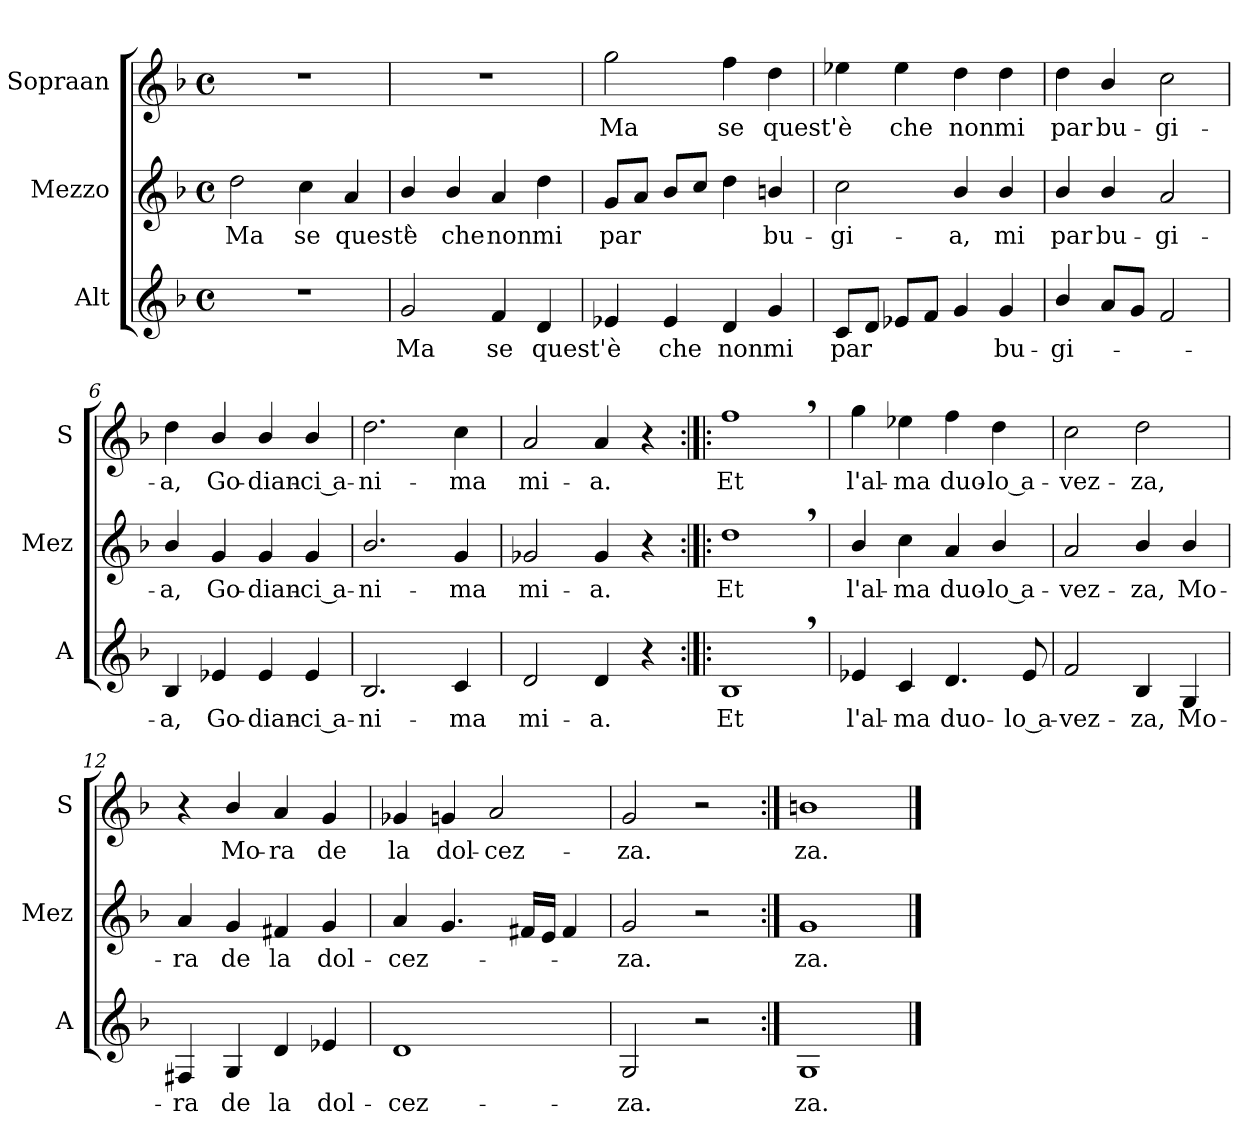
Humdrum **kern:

**kern	**text	**kern	**text	**kern	**text
*part3	*part3	*part2	*part2	*part1	*part1
*staff3	*staff3	*staff2	*staff2	*staff1	*staff1
*I"Alt	*	*I"Mezzo	*	*I"Sopraan	*
*I'A	*	*I'Mez	*	*I'S	*
*clefG2	*	*clefG2	*	*clefG2	*
*k[b-]	*	*k[b-]	*	*k[b-]	*
*F:	*	*F:	*	*F:	*
*M4/4	*	*M4/4	*	*M4/4	*
*met(c)	*	*met(c)	*	*met(c)	*
=1	=1	=1	=1	=1	=1
!	!	!	!LO:LY:b	!	!
1r	.	2dd\	-Ma	1r	.
!	!	!	!LO:LY:b	!	!
.	.	4cc\	se	.	.
!	!	!	!LO:LY:b	!	!
.	.	4a/	quest'	.	.
=2	=2	=2	=2	=2	=2
!	!LO:LY:b	!	!LO:LY:b	!	!
2g/	-Ma	4b-/	-è	1r	.
!	!	!	!LO:LY:b	!	!
.	.	4b-/	che	.	.
!	!LO:LY:b	!	!LO:LY:b	!	!
4f/	se	4a/	-non	.	.
!	!LO:LY:b	!	!LO:LY:b	!	!
4d/	quest'	4dd\	mi	.	.
=3	=3	=3	=3	=3	=3
!	!LO:LY:b	!	!LO:LY:b	!	!LO:LY:b
4e-X/	-è	8g/L	-par	2gg\	-Ma
.	.	8a/J	.	.	.
!	!LO:LY:b	!	!	!	!
4e-/	che	8b-/L	.	.	.
.	.	8cc/J	.	.	.
!	!LO:LY:b	!	!	!	!LO:LY:b
4d/	-non	4dd\	.	4ff\	se
!	!LO:LY:b	!	!LO:LY:b	!	!LO:LY:b
4g/	mi	4bn/	bu-	4dd\	quest'
!!LO:LB:g=z
=4	=4	=4	=4	=4	=4
!	!LO:LY:b	!	!LO:LY:b	!	!LO:LY:b
8c/L	-par	2cc\	-gi-	4ee-X\	-è
8d/J	.	.	.	.	.
!	!	!	!	!	!LO:LY:b
8e-X/L	.	.	.	4ee-\	che
8f/J	.	.	.	.	.
!	!	!	!LO:LY:b	!	!LO:LY:b
4g/	.	4b-/	a,	4dd\	-non
!	!LO:LY:b	!	!LO:LY:b	!	!LO:LY:b
4g/	bu-	4b-/	mi	4dd\	mi
=5	=5	=5	=5	=5	=5
!	!LO:LY:b	!	!LO:LY:b	!	!LO:LY:b
4b-/	-gi-	4b-/	-par	4dd\	-par
!	!	!	!LO:LY:b	!	!LO:LY:b
8a/L	.	4b-/	bu-	4b-/	bu-
8g/J	.	.	.	.	.
!	!	!	!LO:LY:b	!	!LO:LY:b
2f/	.	2a/	-gi-	2cc\	-gi-
=6	=6	=6	=6	=6	=6
!	!LO:LY:b	!	!LO:LY:b	!	!LO:LY:b
4B-/	a,	4b-/	a,	4dd\	a,
!	!LO:LY:b	!	!LO:LY:b	!	!LO:LY:b
4e-X/	-Go-	4g/	-Go-	4b-/	-Go-
!	!LO:LY:b	!	!LO:LY:b	!	!LO:LY:b
4e-/	-dian-	4g/	-dian-	4b-/	-dian-
!	!LO:LY:b	!	!LO:LY:b	!	!LO:LY:b
4e-/	ci a-	4g/	ci a-	4b-/	ci a-
=7	=7	=7	=7	=7	=7
!	!LO:LY:b	!	!LO:LY:b	!	!LO:LY:b
2.B-/	-ni-	2.b-/	-ni-	2.dd\	-ni-
!	!LO:LY:b	!	!LO:LY:b	!	!LO:LY:b
4c/	-ma	4g/	-ma	4cc\	-ma
=8	=8	=8	=8	=8	=8
!	!LO:LY:b	!	!LO:LY:b	!	!LO:LY:b
2d/	-mi-	2g-X/	-mi-	2a/	-mi-
!	!LO:LY:b	!	!LO:LY:b	!	!LO:LY:b
4d/	a.	4g-/	a.	4a/	a.
4r	.	4r	.	4r	.
!!LO:PB:g=z
=9:|!|:	=9:|!|:	=9:|!|:	=9:|!|:	=9:|!|:	=9:|!|:
!	!LO:LY:b	!	!LO:LY:b	!	!LO:LY:b
1B-,>	Et	1dd,>	Et	1ff,>	Et
=10	=10	=10	=10	=10	=10
!	!LO:LY:b	!	!LO:LY:b	!	!LO:LY:b
4e-X/	-l'al-	4b-/	-l'al-	4gg\	-l'al-
!	!LO:LY:b	!	!LO:LY:b	!	!LO:LY:b
4c/	-ma	4cc\	-ma	4ee-X\	-ma
!	!LO:LY:b	!	!LO:LY:b	!	!LO:LY:b
4.d/	duo-	4a/	duo-	4ff\	duo-
!	!	!	!LO:LY:b	!	!LO:LY:b
.	.	4b-/	lo a-	4dd\	lo a-
!	!LO:LY:b	!	!	!	!
8e-/	lo a-	.	.	.	.
=11	=11	=11	=11	=11	=11
!	!LO:LY:b	!	!LO:LY:b	!	!LO:LY:b
2f/	-vez-	2a/	-vez-	2cc\	-vez-
!	!LO:LY:b	!	!LO:LY:b	!	!LO:LY:b
4B-/	za,	4b-/	za,	2dd\	za,
!	!LO:LY:b	!	!LO:LY:b	!	!
4G/	Mo-	4b-/	Mo-	.	.
!!LO:LB:g=z
=12	=12	=12	=12	=12	=12
!	!LO:LY:b	!	!LO:LY:b	!	!
4F#X/	-ra	4a/	-ra	4r	.
!	!LO:LY:b	!	!LO:LY:b	!	!LO:LY:b
4G/	de	4g/	de	4b-/	Mo-
!	!LO:LY:b	!	!LO:LY:b	!	!LO:LY:b
4d/	la	4f#X/	la	4a/	-ra
!	!LO:LY:b	!	!LO:LY:b	!	!LO:LY:b
4e-X/	-dol-	4g/	-dol-	4g/	de
=13	=13	=13	=13	=13	=13
!	!LO:LY:b	!	!LO:LY:b	!	!LO:LY:b
1d	-cez-	4a/	-cez-	4g-X/	la
!	!	!	!	!	!LO:LY:b
.	.	4.g/	.	4gn/	-dol-
!	!	!	!	!	!LO:LY:b
.	.	.	.	2a/	-cez-
.	.	16f#X/LL	.	.	.
.	.	16e/JJ	.	.	.
.	.	4f#/	.	.	.
=14	=14	=14	=14	=14	=14
!	!LO:LY:b	!	!LO:LY:b	!	!LO:LY:b
2G/	za.	2g/	za.	2g/	za.
2r	.	2r	.	2r	.
=15:|!	=15:|!	=15:|!	=15:|!	=15:|!	=15:|!
!	!LO:LY:b	!	!LO:LY:b	!	!LO:LY:b
1G	za.	1g	za.	1bn	za.
==	==	==	==	==	==
*-	*-	*-	*-	*-	*-
